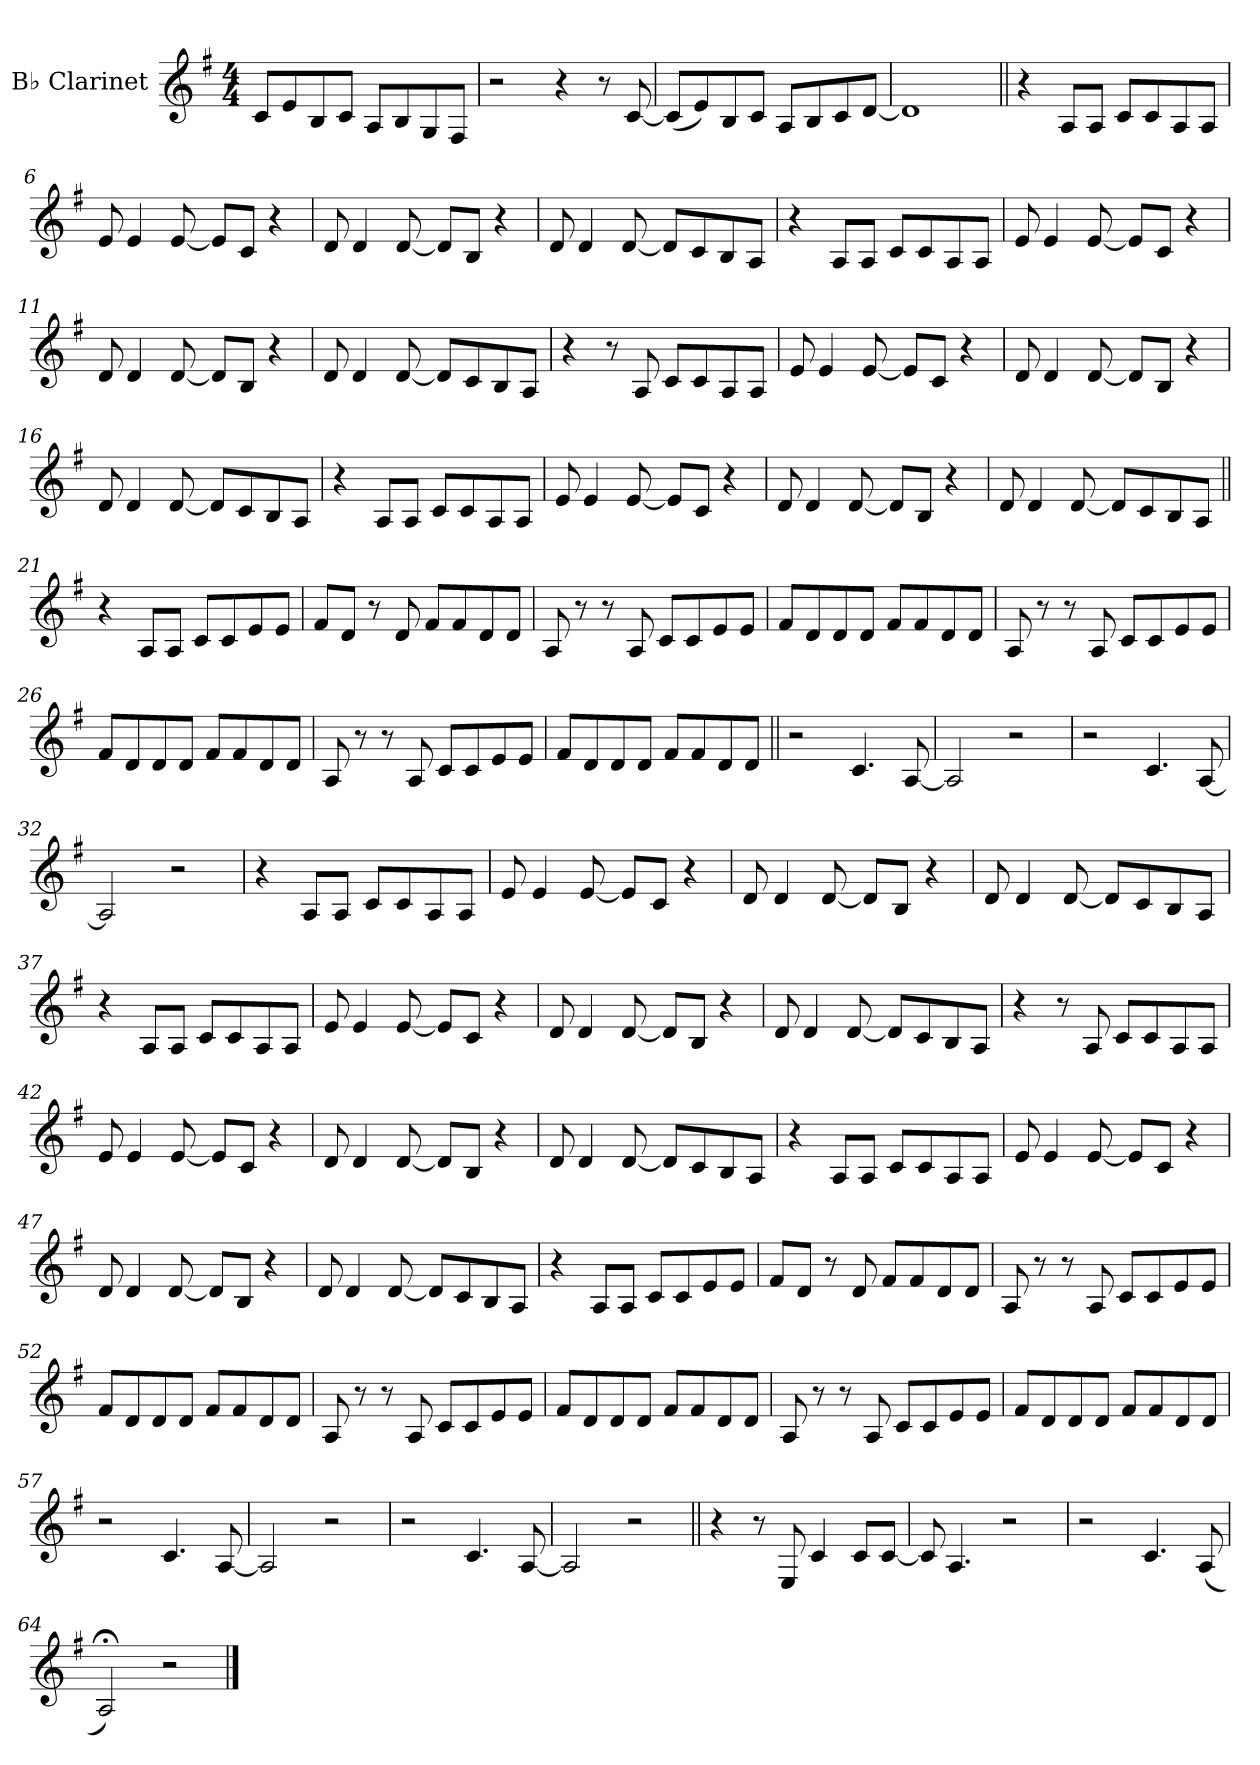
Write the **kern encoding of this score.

**kern
*part1
*staff1
*I"B♭ Clarinet
*I'B♭ Cl.
*clefG2
*ITrd1c2
*k[b-]
*M4/4
*MM80
=1
8B-/L
8d/
8A/
8B-/J
8G/L
8A/
8F/
8E/J
=2
2r
4r
8r
[8B-/
=3
(<8B-/L]
8d/)
8A/
8B-/J
8G/L
8A/
8B-/
[8c/J
=4
1c]
=5||
4r
8G/L
8G/J
8B-/L
8B-/
8G/
8G/J
!!LO:LB:g=z
=6
8d/
4d/
[8d/
8d/L]
8B-/J
4r
=7
8c/
4c/
[8c/
8c/L]
8A/J
4r
=8
8c/
4c/
[8c/
8c/L]
8B-/
8A/
8G/J
=9
4r
8G/L
8G/J
8B-/L
8B-/
8G/
8G/J
=10
8d/
4d/
[8d/
8d/L]
8B-/J
4r
!!LO:LB:g=z
=11
8c/
4c/
[8c/
8c/L]
8A/J
4r
=12
8c/
4c/
[8c/
8c/L]
8B-/
8A/
8G/J
=13
4r
8r
8G/
8B-/L
8B-/
8G/
8G/J
=14
8d/
4d/
[8d/
8d/L]
8B-/J
4r
=15
8c/
4c/
[8c/
8c/L]
8A/J
4r
!!LO:LB:g=z
=16
8c/
4c/
[8c/
8c/L]
8B-/
8A/
8G/J
=17
4r
8G/L
8G/J
8B-/L
8B-/
8G/
8G/J
=18
8d/
4d/
[8d/
8d/L]
8B-/J
4r
=19
8c/
4c/
[8c/
8c/L]
8A/J
4r
=20
8c/
4c/
[8c/
8c/L]
8B-/
8A/
8G/J
!!LO:LB:g=z
=21||
4r
8G/L
8G/J
8B-/L
8B-/
8d/
8d/J
=22
8e/L
8c/J
8r
8c/
8e/L
8e/
8c/
8c/J
=23
8G/
8r
8r
8G/
8B-/L
8B-/
8d/
8d/J
=24
8e/L
8c/
8c/
8c/J
8e/L
8e/
8c/
8c/J
!!LO:LB:g=z
=25
8G/
8r
8r
8G/
8B-/L
8B-/
8d/
8d/J
=26
8e/L
8c/
8c/
8c/J
8e/L
8e/
8c/
8c/J
=27
8G/
8r
8r
8G/
8B-/L
8B-/
8d/
8d/J
=28
8e/L
8c/
8c/
8c/J
8e/L
8e/
8c/
8c/J
=29||
2r
4.B-/
[8G/
!!LO:LB:g=z
=30
2G/]
2r
=31
2r
4.B-/
[8G/
=32
2G/]
2r
=33
4r
8G/L
8G/J
8B-/L
8B-/
8G/
8G/J
=34
8d/
4d/
[8d/
8d/L]
8B-/J
4r
=35
8c/
4c/
[8c/
8c/L]
8A/J
4r
!!LO:LB:g=z
=36
8c/
4c/
[8c/
8c/L]
8B-/
8A/
8G/J
=37
4r
8G/L
8G/J
8B-/L
8B-/
8G/
8G/J
=38
8d/
4d/
[8d/
8d/L]
8B-/J
4r
=39
8c/
4c/
[8c/
8c/L]
8A/J
4r
=40
8c/
4c/
[8c/
8c/L]
8B-/
8A/
8G/J
!!LO:LB:g=z
=41
4r
8r
8G/
8B-/L
8B-/
8G/
8G/J
=42
8d/
4d/
[8d/
8d/L]
8B-/J
4r
=43
8c/
4c/
[8c/
8c/L]
8A/J
4r
=44
8c/
4c/
[8c/
8c/L]
8B-/
8A/
8G/J
=45
4r
8G/L
8G/J
8B-/L
8B-/
8G/
8G/J
!!LO:LB:g=z
=46
8d/
4d/
[8d/
8d/L]
8B-/J
4r
=47
8c/
4c/
[8c/
8c/L]
8A/J
4r
=48
8c/
4c/
[8c/
8c/L]
8B-/
8A/
8G/J
=49
4r
8G/L
8G/J
8B-/L
8B-/
8d/
8d/J
=50
8e/L
8c/J
8r
8c/
8e/L
8e/
8c/
8c/J
!!LO:LB:g=z
=51
8G/
8r
8r
8G/
8B-/L
8B-/
8d/
8d/J
=52
8e/L
8c/
8c/
8c/J
8e/L
8e/
8c/
8c/J
=53
8G/
8r
8r
8G/
8B-/L
8B-/
8d/
8d/J
=54
8e/L
8c/
8c/
8c/J
8e/L
8e/
8c/
8c/J
!!LO:PB:g=z
=55
8G/
8r
8r
8G/
8B-/L
8B-/
8d/
8d/J
=56
8e/L
8c/
8c/
8c/J
8e/L
8e/
8c/
8c/J
=57
2r
4.B-/
[8G/
=58
2G/]
2r
=59
2r
4.B-/
[8G/
=60
2G/]
2r
=61||
4r
8r
8D/
4B-/
8B-/L
[8B-/J
!!LO:LB:g=z
=62
8B-/]
4.G/
2r
=63
2r
4.B-/
(<8G/
=64
2G;</)
2r
==
*-
